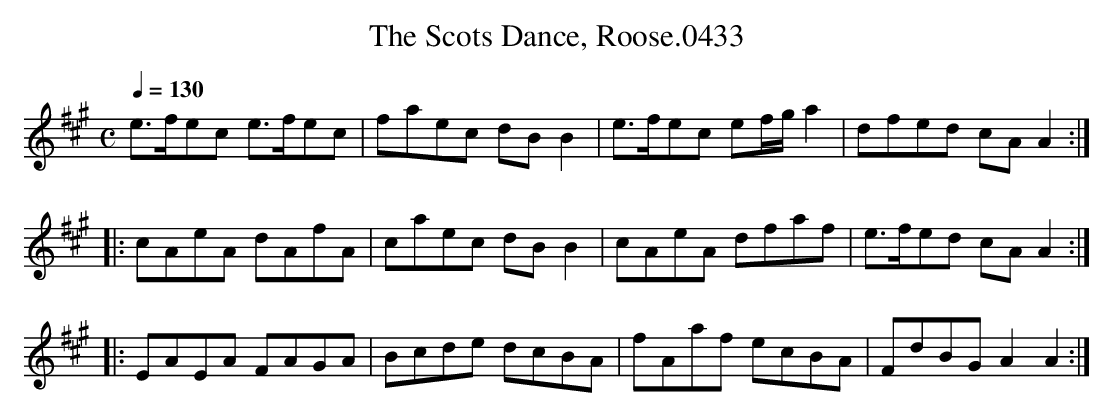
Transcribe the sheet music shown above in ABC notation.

X:1
T:Scots Dance, Roose.0433, The
Q:1/4=130
L:1/8
M:C
K:A
e>fec e>fec|faec dBB2|e>fec ef/g/ a2|dfed cAA2:|
|:cAeA dAfA| caec dBB2| cAeA dfaf|e>fed cAA2:|
|:EAEA FAGA|Bcde dcBA| fAaf ecBA|FdBG A2A2:|
